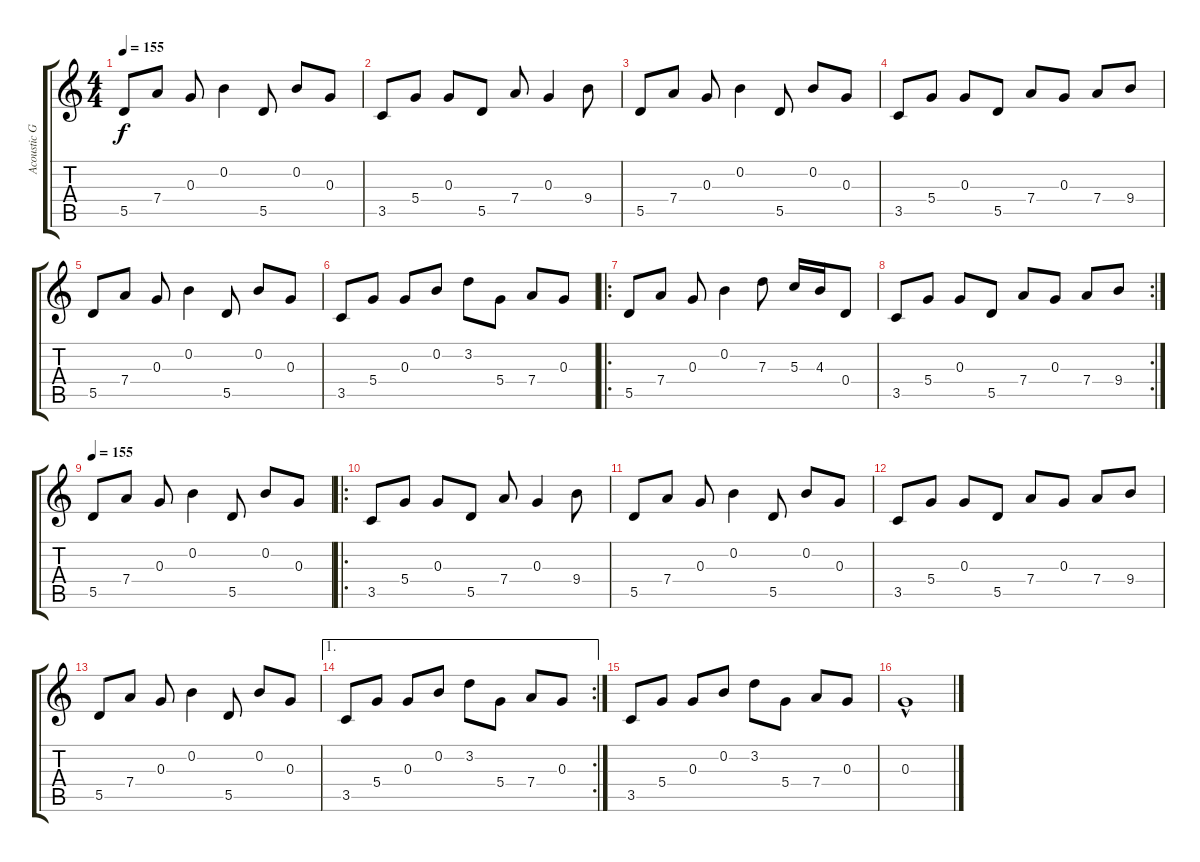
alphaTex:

\track ("Acoustic Guitar" "Acoustic G") {instrument acousticguitarnylon}
\staff {score tabs}
\tuning (E4 B3 G3 D3 A2 E2) {hide}
\ts (4 4)
\tempo 155
\clef g2
\ks c
5.5.8{dy f instrument acousticguitarnylon} 7.4.8 0.3.8 0.2.4 5.5.8 0.2.8 0.3.8 |
3.5.8 5.4.8 0.3.8 5.5.8 7.4.8 0.3.4 9.4.8 |
5.5.8 7.4.8 0.3.8 0.2.4 5.5.8 0.2.8 0.3.8 |
3.5.8 5.4.8 0.3.8 5.5.8 7.4.8 0.3.8 7.4.8 9.4.8 |
5.5.8 7.4.8 0.3.8 0.2.4 5.5.8 0.2.8 0.3.8 |
3.5.8 5.4.8 0.3.8 0.2.8 3.2.8 5.4.8 7.4.8 0.3.8 |
\ro
5.5.8 7.4.8 0.3.8 0.2.4 7.3.8 5.3.16 4.3.16 0.4.8 |
\rc 2
3.5.8 5.4.8 0.3.8 5.5.8 7.4.8 0.3.8 7.4.8 9.4.8 |
\tempo 155
5.5.8 7.4.8 0.3.8 0.2.4 5.5.8 0.2.8 0.3.8 |
\ro
3.5.8 5.4.8 0.3.8 5.5.8 7.4.8 0.3.4 9.4.8 |
5.5.8 7.4.8 0.3.8 0.2.4 5.5.8 0.2.8 0.3.8 |
3.5.8 5.4.8 0.3.8 5.5.8 7.4.8 0.3.8 7.4.8 9.4.8 |
5.5.8 7.4.8 0.3.8 0.2.4 5.5.8 0.2.8 0.3.8 |
\ae 1
\rc 2
3.5.8 5.4.8 0.3.8 0.2.8 3.2.8 5.4.8 7.4.8 0.3.8 |
3.5.8 5.4.8 0.3.8 0.2.8 3.2.8 5.4.8 7.4.8 0.3.8 |
0.3{hac}.1
